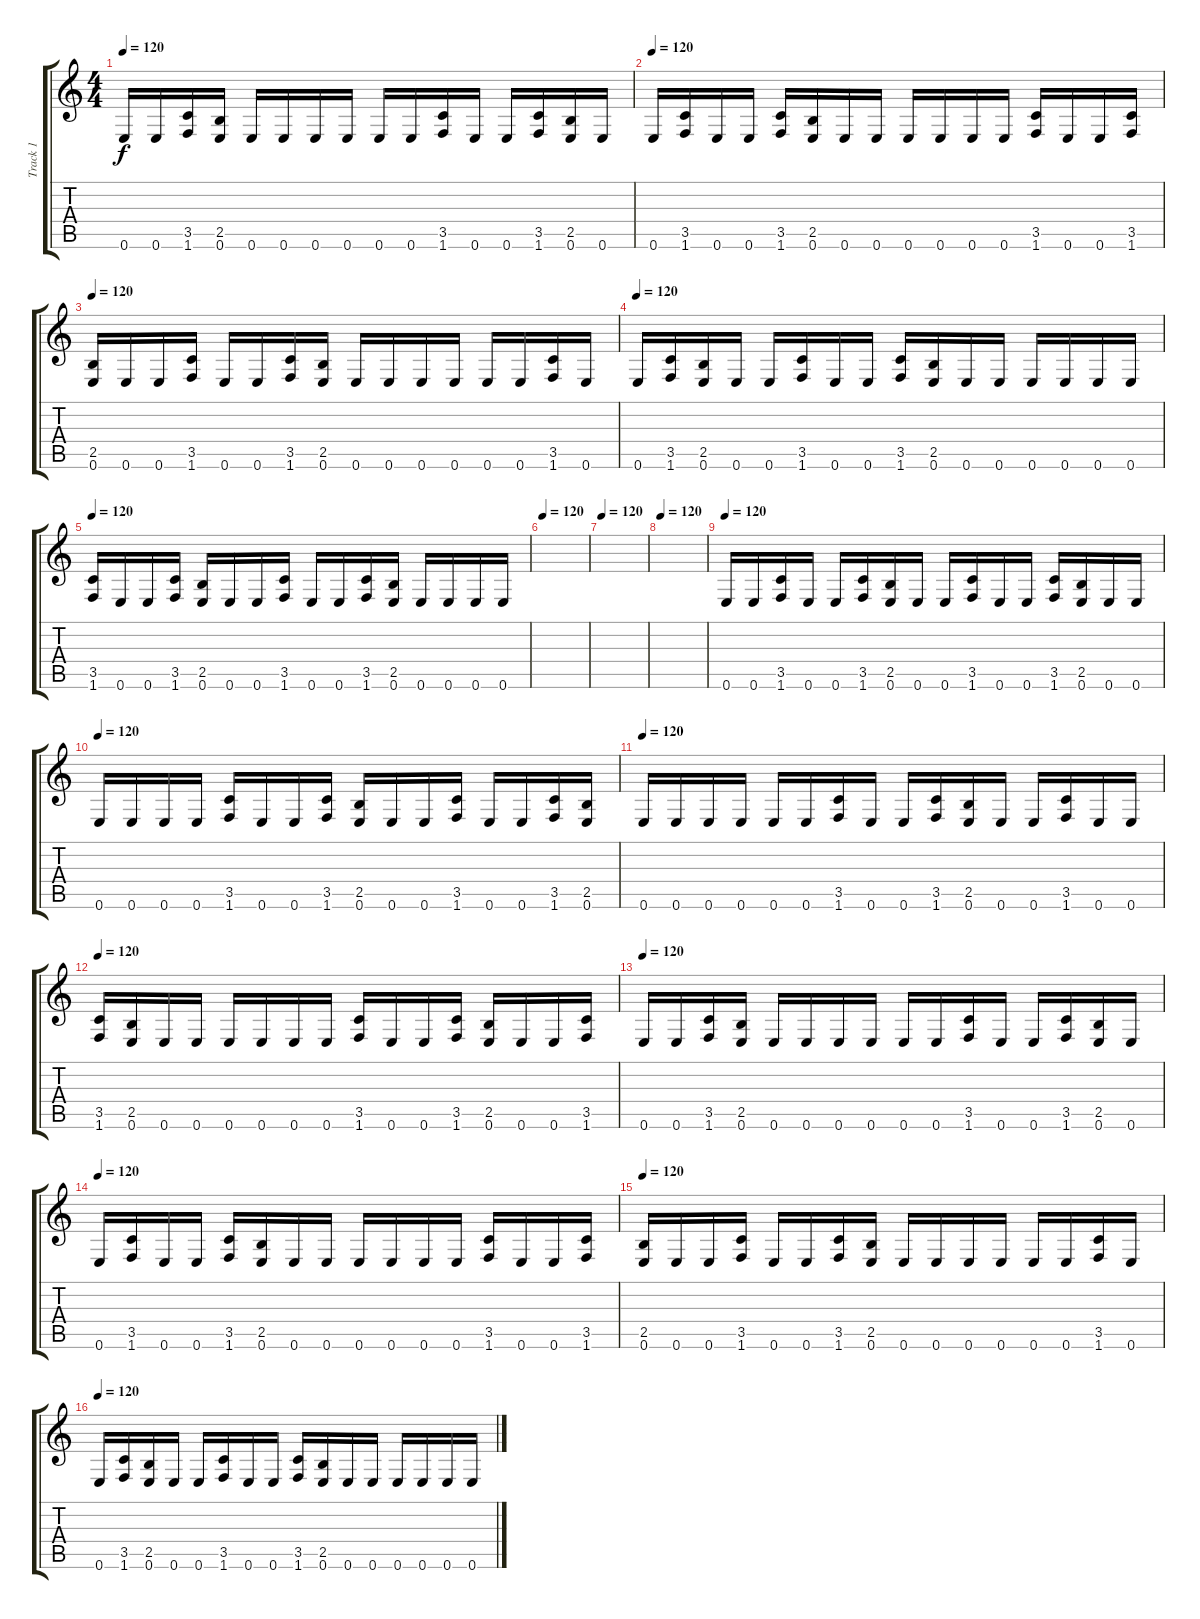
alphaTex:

\track ("Track 1" "Track 1") {instrument distortionguitar}
\staff {score tabs}
\tuning (E4 B3 G3 D3 A2 E2) {hide}
\ts (4 4)
\tempo 120
\clef g2
\ks c
0.6.16{dy f volume 10} 0.6.16 (3.5 1.6).16 (2.5 0.6).16 0.6.16 0.6.16 0.6.16 0.6.16 0.6.16 0.6.16 (3.5 1.6).16 0.6.16 0.6.16 (3.5 1.6).16 (2.5 0.6).16 0.6.16 |
\tempo 120
0.6.16 (3.5 1.6).16 0.6.16 0.6.16 (3.5 1.6).16 (2.5 0.6).16 0.6.16 0.6.16 0.6.16 0.6.16 0.6.16 0.6.16 (3.5 1.6).16 0.6.16 0.6.16 (3.5 1.6).16 |
\tempo 120
(2.5 0.6).16{volume 8} 0.6.16 0.6.16 (3.5 1.6).16 0.6.16 0.6.16 (3.5 1.6).16 (2.5 0.6).16 0.6.16 0.6.16 0.6.16 0.6.16 0.6.16 0.6.16 (3.5 1.6).16 0.6.16 |
\tempo 120
0.6.16 (3.5 1.6).16 (2.5 0.6).16 0.6.16 0.6.16 (3.5 1.6).16 0.6.16 0.6.16 (3.5 1.6).16 (2.5 0.6).16 0.6.16 0.6.16 0.6.16 0.6.16 0.6.16 0.6.16 |
\tempo 120
(3.5 1.6).16 0.6.16 0.6.16 (3.5 1.6).16 (2.5 0.6).16 0.6.16 0.6.16 (3.5 1.6).16 0.6.16 0.6.16 (3.5 1.6).16 (2.5 0.6).16 0.6.16 0.6.16 0.6.16 0.6.16 |
\tempo 120
|
\tempo 120
|
\tempo 120
|
\tempo 120
0.6.16{volume 12} 0.6.16 (3.5 1.6).16 0.6.16 0.6.16 (3.5 1.6).16 (2.5 0.6).16 0.6.16 0.6.16 (3.5 1.6).16 0.6.16 0.6.16 (3.5 1.6).16 (2.5 0.6).16 0.6.16 0.6.16 |
\tempo 120
0.6.16 0.6.16 0.6.16 0.6.16 (3.5 1.6).16 0.6.16 0.6.16 (3.5 1.6).16 (2.5 0.6).16 0.6.16 0.6.16 (3.5 1.6).16 0.6.16 0.6.16 (3.5 1.6).16 (2.5 0.6).16 |
\tempo 120
0.6.16 0.6.16 0.6.16 0.6.16 0.6.16 0.6.16 (3.5 1.6).16 0.6.16 0.6.16 (3.5 1.6).16 (2.5 0.6).16 0.6.16 0.6.16 (3.5 1.6).16 0.6.16 0.6.16 |
\tempo 120
(3.5 1.6).16 (2.5 0.6).16 0.6.16 0.6.16 0.6.16 0.6.16 0.6.16 0.6.16 (3.5 1.6).16 0.6.16 0.6.16 (3.5 1.6).16 (2.5 0.6).16 0.6.16 0.6.16 (3.5 1.6).16 |
\tempo 120
0.6.16 0.6.16 (3.5 1.6).16 (2.5 0.6).16 0.6.16 0.6.16 0.6.16 0.6.16 0.6.16 0.6.16 (3.5 1.6).16 0.6.16 0.6.16 (3.5 1.6).16 (2.5 0.6).16 0.6.16 |
\tempo 120
0.6.16 (3.5 1.6).16 0.6.16 0.6.16 (3.5 1.6).16 (2.5 0.6).16 0.6.16 0.6.16 0.6.16 0.6.16 0.6.16 0.6.16 (3.5 1.6).16 0.6.16 0.6.16 (3.5 1.6).16 |
\tempo 120
(2.5 0.6).16 0.6.16 0.6.16 (3.5 1.6).16 0.6.16 0.6.16 (3.5 1.6).16 (2.5 0.6).16 0.6.16 0.6.16 0.6.16 0.6.16 0.6.16 0.6.16 (3.5 1.6).16 0.6.16 |
\tempo 120
0.6.16 (3.5 1.6).16 (2.5 0.6).16 0.6.16 0.6.16 (3.5 1.6).16 0.6.16 0.6.16 (3.5 1.6).16 (2.5 0.6).16 0.6.16 0.6.16 0.6.16 0.6.16 0.6.16 0.6.16
